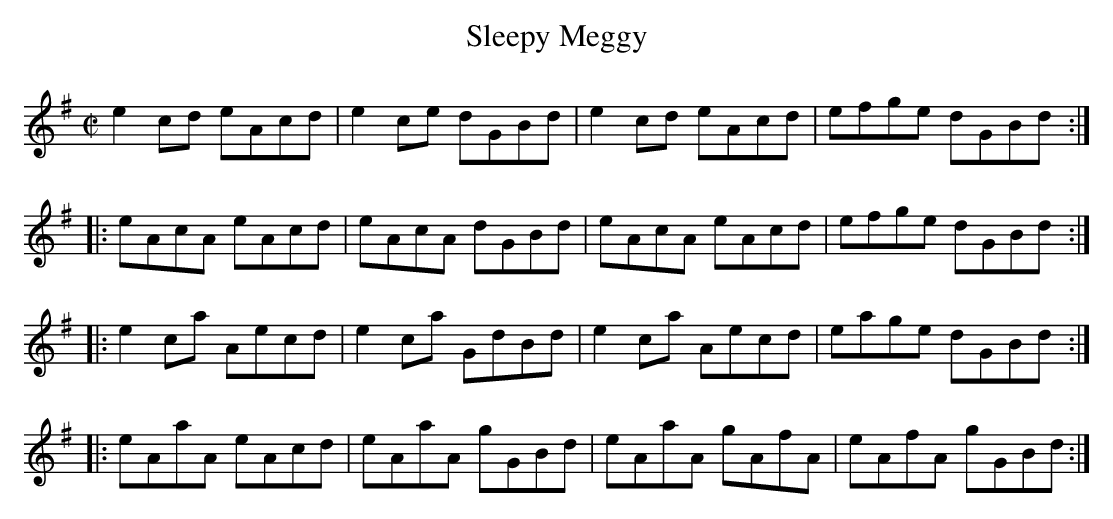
X:1
T: Sleepy Meggy
M: C|
K: Ador
e2cd eAcd|e2ce dGBd|e2cd eAcd|efge dGBd:|
|:eAcA eAcd|eAcA dGBd|eAcA eAcd|efge dGBd:|
|:e2ca Aecd|e2ca GdBd|e2ca Aecd|eage dGBd:|
|:eAaA eAcd|eAaA gGBd|eAaA gAfA|eAfA gGBd:|
